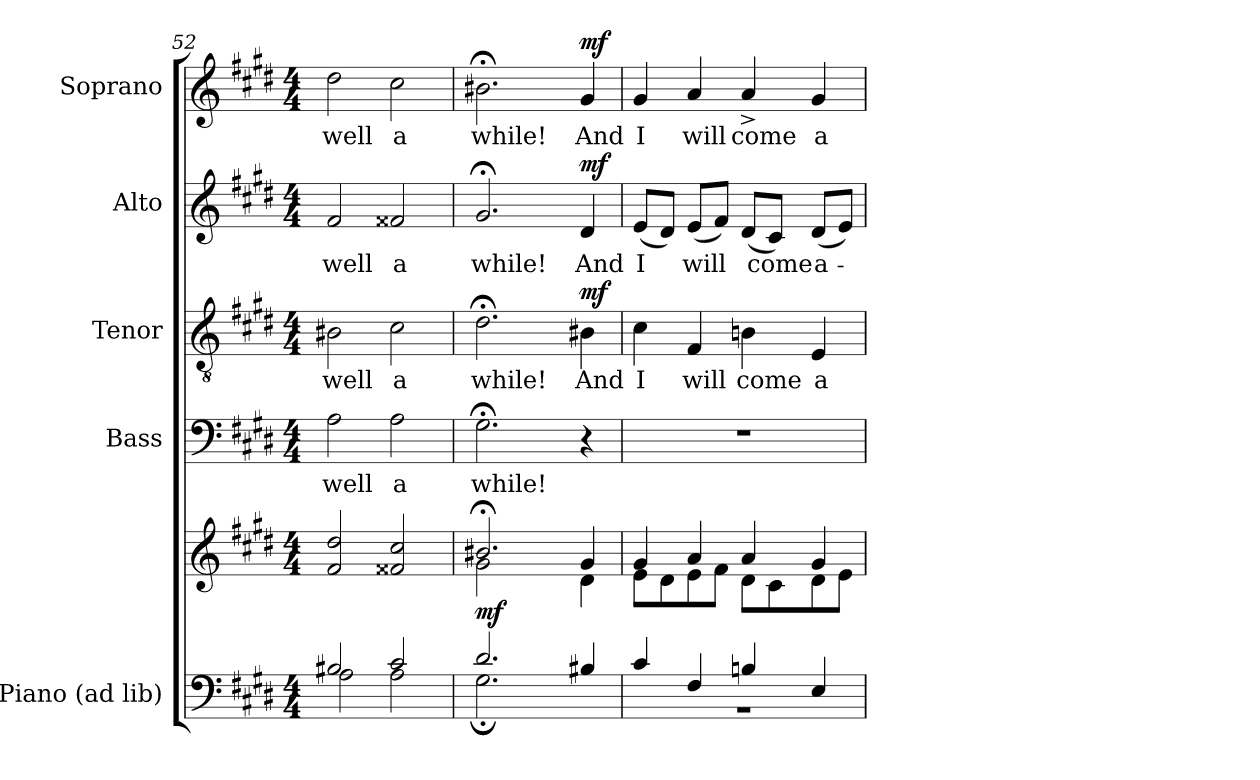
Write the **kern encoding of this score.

**kern	**kern	**dynam	**kern	**text	**kern	**text	**dynam	**kern	**text	**dynam	**kern	**text	**dynam
*part5	*part5	*part5	*part4	*part4	*part3	*part3	*part3	*part2	*part2	*part2	*part1	*part1	*part1
*staff6	*staff5	*staff5/6	*staff4	*staff4	*staff3	*staff3	*staff3	*staff2	*staff2	*staff2	*staff1	*staff1	*staff1
*I"Piano (ad lib)	*	*	*I"Bass	*	*I"Tenor	*	*	*I"Alto	*	*	*I"Soprano	*	*
*I'Pno.	*	*	*I'B.	*	*I'T.	*	*	*I'A.	*	*	*I'S.	*	*
*clefF4	*clefG2	*	*clefF4	*	*clefGv2	*	*	*clefG2	*	*	*clefG2	*	*
*	*	*	*	*	*ITrd7c12	*	*	*	*	*	*	*	*
*k[f#c#g#d#]	*k[f#c#g#d#]	*	*k[f#c#g#d#]	*	*k[f#c#g#d#]	*	*	*k[f#c#g#d#]	*	*	*k[f#c#g#d#]	*	*
*E:	*E:	*	*E:	*	*E:	*	*	*E:	*	*	*E:	*	*
*M4/4	*M4/4	*	*M4/4	*	*M4/4	*	*	*M4/4	*	*	*M4/4	*	*
=52	=52	=52	=52	=52	=52	=52	=52	=52	=52	=52	=52	=52	=52
*^	*	*	*	*	*	*	*	*	*	*	*	*	*
!	!	!	!	!	!LO:LY:b:color=#000000	!	!	!	!	!	!	!	!	!
!	!	!	!	!	!	!	!LO:LY:b:color=#000000	!	!	!	!	!	!	!
!	!	!	!	!	!	!	!	!	!	!LO:LY:b:color=#000000	!	!	!	!
!	!	!	!	!	!	!	!	!	!	!	!	!	!LO:LY:b:color=#000000	!
2B#Xi/	2Ai\	2f#i/ 2dd#i	.	2Ai\	well	2BB#Xi\	well	.	2f#i/	well	.	2dd#i\	well	.
!	!	!	!	!	!LO:LY:b:color=#000000	!	!	!	!	!	!	!	!	!
!	!	!	!	!	!	!	!LO:LY:b:color=#000000	!	!	!	!	!	!	!
!	!	!	!	!	!	!	!	!	!	!LO:LY:b:color=#000000	!	!	!	!
!	!	!	!	!	!	!	!	!	!	!	!	!	!LO:LY:b:color=#000000	!
2c#i/	2Ai\	2f##Xi/ 2cc#i	.	2Ai\	a	2C#i\	a	.	2f##Xi/	a	.	2cc#i\	a	.
!!LO:LB:g=z
=53	=53	=53	=53	=53	=53	=53	=53	=53	=53	=53	=53	=53	=53	=53
*	*	*^	*	*	*	*	*	*	*	*	*	*	*	*
*	*	*	*^	*	*	*	*	*	*	*	*	*	*	*	*
!	!	!	!	!	!	!	!LO:LY:b:color=#000000	!	!	!	!	!	!	!	!	!
!	!	!	!	!	!	!	!	!	!LO:LY:b:color=#000000	!	!	!	!	!	!	!
!	!	!	!	!	!	!	!	!	!	!	!	!LO:LY:b:color=#000000	!	!	!	!
!	!	!	!	!	!	!	!	!	!	!	!	!	!	!	!LO:LY:b:color=#000000	!
2.d#i/	2.G#;i\	2.b#X;i/	2g#i\	2.ryy	mf	2.G#;i\	while!	2.D#;i\	while!	.	2.g#;i/	while!	.	2.b#X;i\	while!	.
.	.	.	2ryy	.	.	.	.	.	.	.	.	.	.	.	.	.
!	!	!	!	!	!	!	!	!	!LO:LY:b:color=#000000	!	!	!	!	!	!	!
!	!	!	!	!	!	!	!	!	!	!	!	!LO:LY:b:color=#000000	!	!	!	!
!	!	!	!	!	!	!	!	!	!	!	!	!	!	!	!LO:LY:b:color=#000000	!
4B#Xi/	4ryy	4g#i/	.	4d#i\	.	4r	.	4BB#Xi\	And	mf	4d#i/	And	mf	4g#i/	And	mf
*	*	*	*v	*v	*	*	*	*	*	*	*	*	*	*	*	*
=54	=54	=54	=54	=54	=54	=54	=54	=54	=54	=54	=54	=54	=54	=54	=54
*	*	*	*^	*	*	*	*	*	*	*	*	*	*	*	*
!	!	!	!	!	!	!	!	!	!LO:LY:b:color=#000000	!	!	!	!	!	!	!
*	*	*	*v	*v	*	*	*	*	*	*	*	*	*	*	*	*
*	*	*	*^	*	*	*	*	*	*	*	*	*	*	*	*
!	!	!	!	!	!	!	!	!	!	!	!	!LO:LY:b:color=#000000	!	!	!	!
*	*	*	*v	*v	*	*	*	*	*	*	*	*	*	*	*	*
*	*	*	*^	*	*	*	*	*	*	*	*	*	*	*	*
!	!	!	!	!	!	!	!	!	!	!	!	!	!	!	!LO:LY:b:color=#000000	!
*	*	*	*v	*v	*	*	*	*	*	*	*	*	*	*	*	*
4c#i/	1r	4g#i/	8ei\L	.	1r	.	4C#i\	I	.	(8ei/L	I	.	4g#i/	I	.
.	.	.	8d#i\	.	.	.	.	.	.	8d#i/J)	.	.	.	.	.
!	!	!	!	!	!	!	!	!LO:LY:b:color=#000000	!	!	!	!	!	!	!
!	!	!	!	!	!	!	!	!	!	!	!LO:LY:b:color=#000000	!	!	!	!
!	!	!	!	!	!	!	!	!	!	!	!	!	!	!LO:LY:b:color=#000000	!
4F#i/	.	4ai/	8ei\	.	.	.	4FF#i/	will	.	(8ei/L	will	.	4ai/	will	.
.	.	.	8f#i\J	.	.	.	.	.	.	8f#i/J)	.	.	.	.	.
!	!	!	!	!	!	!	!	!LO:LY:b:color=#000000	!	!	!	!	!	!	!
!	!	!	!	!	!	!	!	!	!	!	!	!	!	!LO:LY:b:color=#000000	!
4Bni/	.	4ai/	8d#i\L	.	.	.	4BBni\	come	.	(8d#i/L	.	.	4a^i/	come	.
!	!	!	!	!	!	!	!	!	!	!	!LO:LY:b:color=#000000	!	!	!	!
.	.	.	8c#i\	.	.	.	.	.	.	8c#i/J)	come	.	.	.	.
!	!	!	!	!	!	!	!	!LO:LY:b:color=#000000	!	!	!	!	!	!	!
!	!	!	!	!	!	!	!	!	!	!	!LO:LY:b:color=#000000	!	!	!	!
!	!	!	!	!	!	!	!	!	!	!	!	!	!	!LO:LY:b:color=#000000	!
4Ei/	.	4g#i/	8d#i\	.	.	.	4EEi/	a-	.	(8d#i/L	a-	.	4g#i/	a-	.
.	.	.	8ei\J	.	.	.	.	.	.	8ei/J)	.	.	.	.	.
*v	*v	*	*	*	*	*	*	*	*	*	*	*	*	*	*
*	*v	*v	*	*	*	*	*	*	*	*	*	*	*	*
=	=	=	=	=	=	=	=	=	=	=	=	=	=
*-	*-	*-	*-	*-	*-	*-	*-	*-	*-	*-	*-	*-	*-
